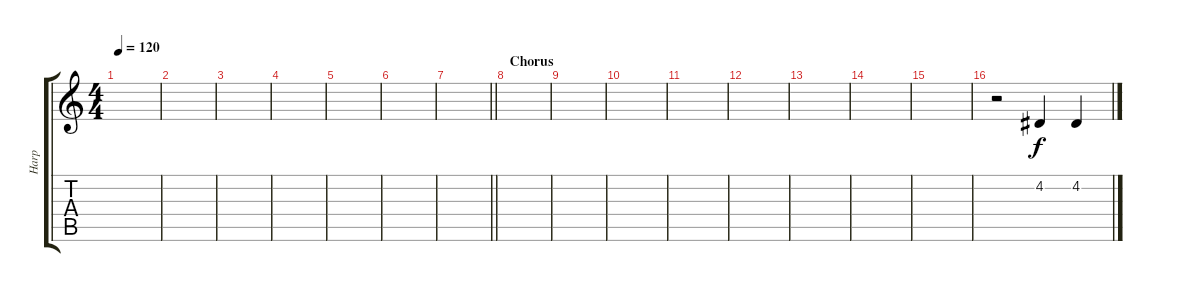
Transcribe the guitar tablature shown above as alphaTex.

\track ("Harp" "Harp") {instrument orchestralharp}
\staff {score tabs}
\tuning (E4 B3 G3 D3 A2 E2) {hide}
\ts (4 4)
\tempo 120
\clef g2
\ks c
|
|
|
|
|
|
\barLineRight lightlight
|
\section ("" "Chorus")
|
|
|
|
|
|
|
|
r.2 4.2.4{dy f} 4.2.4
